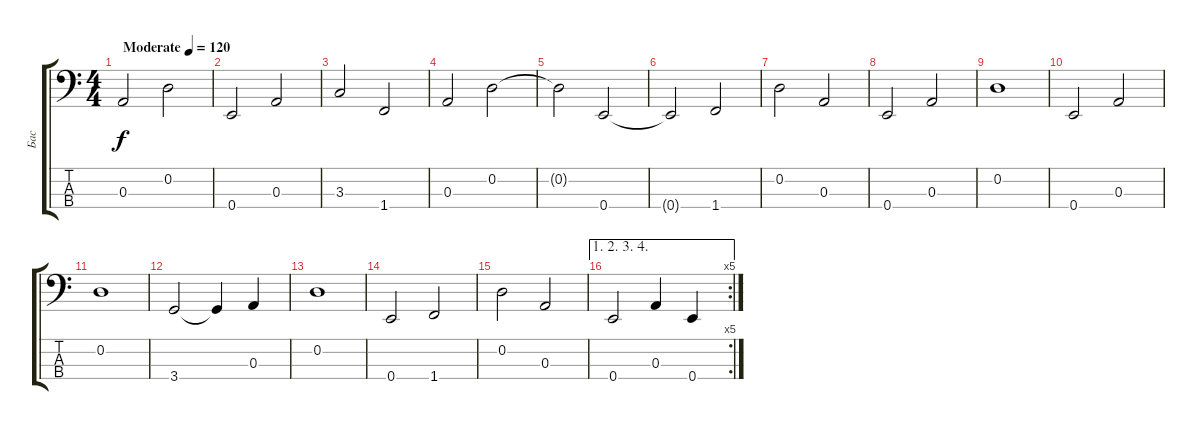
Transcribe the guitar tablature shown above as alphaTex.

\track ("Бас" "Бас") {instrument electricbassfinger}
\staff {score tabs}
\tuning (G2 D2 A1 E1) {hide}
\ts (4 4)
\tempo (120 "Moderate")
\clef f4
\ks aminor
0.3.2{dy f instrument electricbassfinger} 0.2.2 |
0.4.2 0.3.2 |
3.3.2 1.4.2 |
0.3.2 0.2.2 |
0.2{t}.2 0.4.2 |
0.4{t}.2 1.4.2 |
0.2.2 0.3.2 |
0.4.2 0.3.2 |
0.2.1 |
0.4.2 0.3.2 |
0.2.1 |
3.4.2 3.4{t}.4 0.3.4 |
0.2.1 |
0.4.2 1.4.2 |
0.2.2 0.3.2 |
\ae (1 2 3 4)
\rc 5
0.4.2 0.3.4 0.4.4
